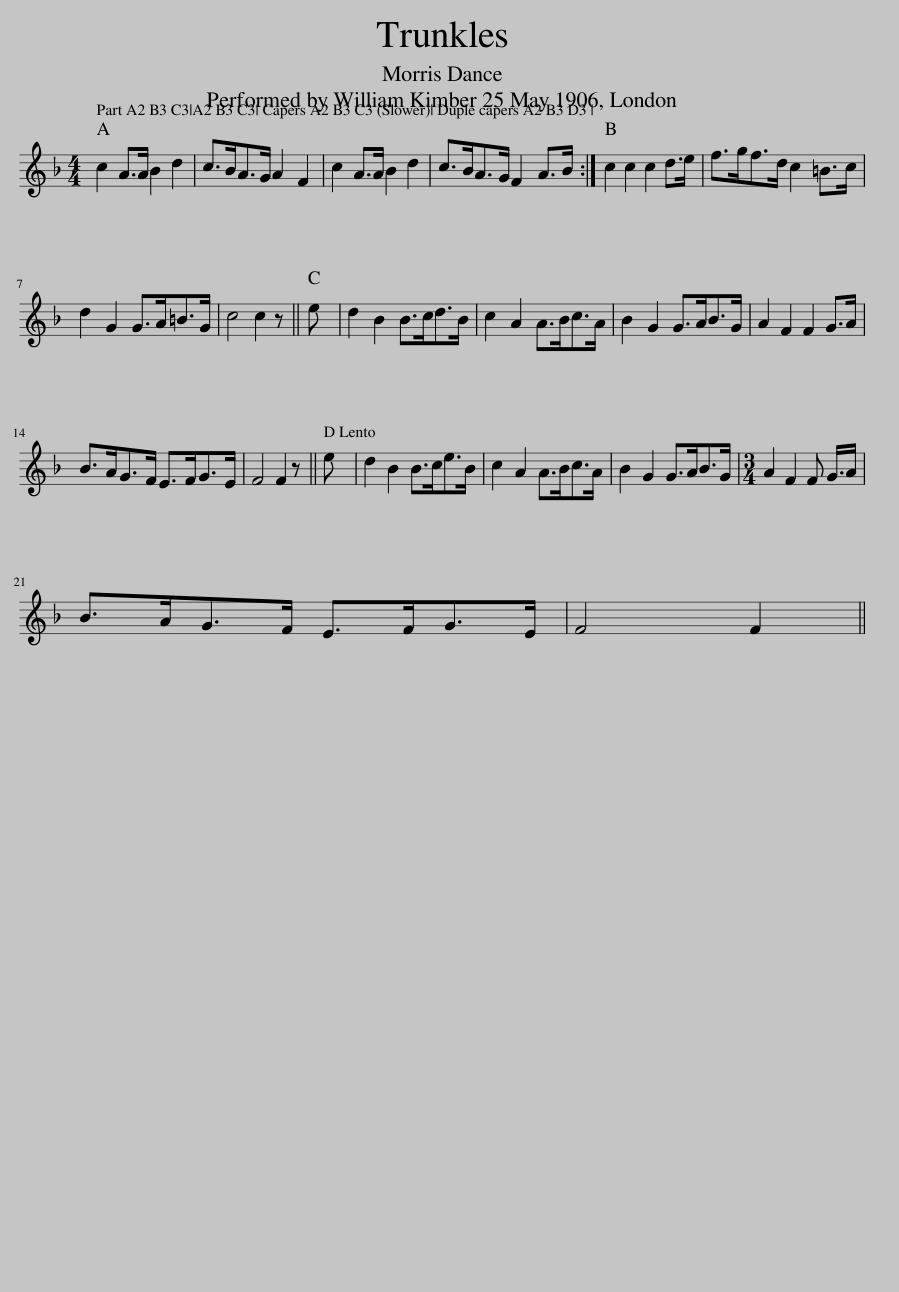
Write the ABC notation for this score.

X:1
L:1/8
M:4/4
I:linebreak $
K:F
V:1 treble
V:1
 c2 A>A B2 d2 | c>BA>G A2 F2 | c2 A>A B2 d2 | c>BA>G F2 A>B :| c2 c2 c2 d>e | %5
 f>gf>d c2 =B>c |$ d2 G2 G>A=B>G | c4 c2 z || e | d2 B2 B>cd>B | %10
 c2 A2 A>Bc>A | B2 G2 G>AB>G | A2 F2 F2 G>A |$ B>AG>F E>FG>E | F4 F2 z || %15
 e | d2 B2 B>ce>B | c2 A2 A>Bc>A | B2 G2 G>AB>G |[M:3/4] A2 F2 F G3/4A/ |$ %20
 B>AG>F E>FG>E | F4 F2 || %22
